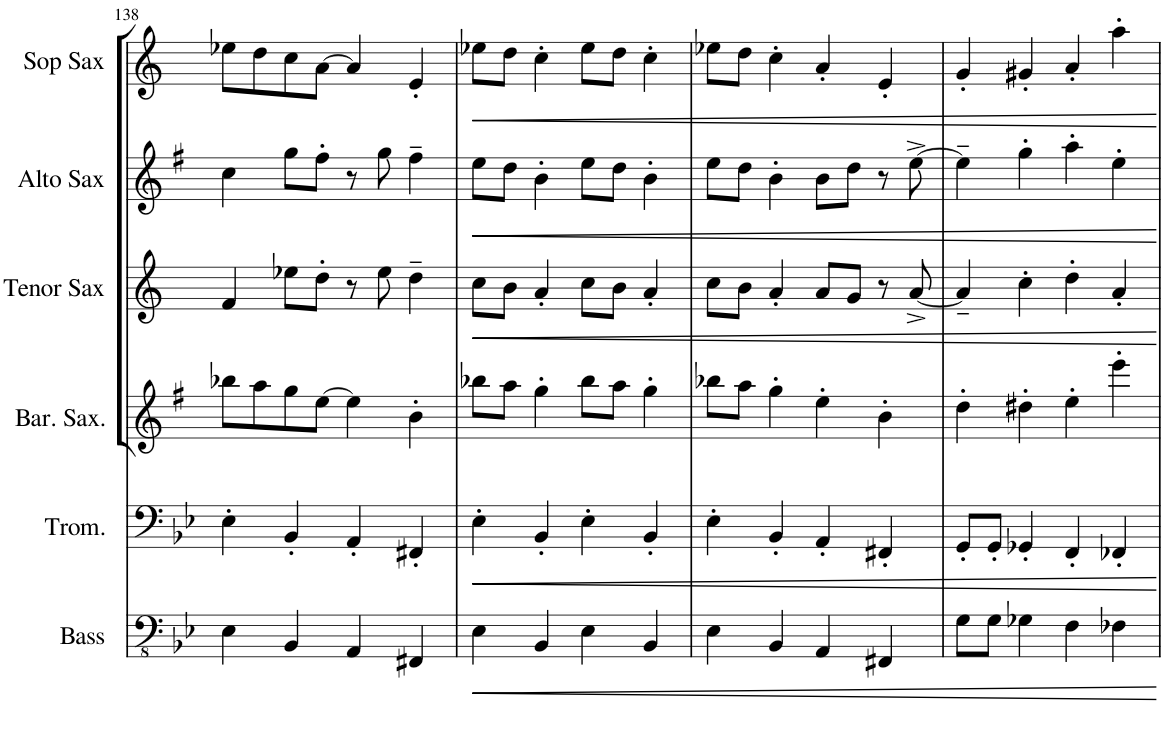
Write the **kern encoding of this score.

**kern	**kern	**kern	**kern	**kern	**kern
*part6	*part5	*part4	*part3	*part2	*part1
*staff6	*staff5	*staff4	*staff3	*staff2	*staff1
*I"Acoustic Bass	*I"Trombone	*I"Baritone Saxophone	*I"Tenor Saxophone	*I"Alto Saxophone	*I"Soprano Saxophone
*I'Bass	*I'Trom.	*I'Bar. Sax.	*I'Tenor Sax	*I'Alto Sax	*I'Sop Sax
!!LO:PB:g=z
*clefFv4	*clefF4	*clefG2	*clefG2	*clefG2	*clefG2
*	*	*Trd12c21	*Trd8c14	*Trd5c9	*Trd1c2
*k[b-e-]	*k[b-e-]	*k[f#]	*k[]	*k[f#]	*k[]
*M2/2	*M2/2	*M2/2	*M2/2	*M2/2	*M2/2
*met(c|)	*met(c|)	*met(c|)	*met(c|)	*met(c|)	*met(c|)
=138	=138	=138	=138	=138	=138
4EE-\	4E-'\	8bb-X\L	4f/	4cc\	8ee-X\L
.	.	8aa\	.	.	8dd\
4BBB-/	4BB-'/	8gg\	8ee-X\L	8gg\L	8cc\
.	.	[8ee\J	8dd'\J	8ff#'\J	[8a\J
4AAA/	4AA'/	4ee\]	8r	8r	4a/]
.	.	.	8ee-\	8gg\	.
4FFF#X/	4FF#X'/	4b'\	4dd~\	4ff#~\	4e'/
=139	=139	=139	=139	=139	=139
4EE-\	4E-'\	8bb-X\L	8cc\L	8ee\L	8ee-X\L
.	.	8aa\J	8b\J	8dd\J	8dd\J
4BBB-/	4BB-'/	4gg'\	4a'/	4b'\	4cc'\
4EE-\	4E-'\	8bb-\L	8cc\L	8ee\L	8ee-\L
.	.	8aa\J	8b\J	8dd\J	8dd\J
4BBB-/	4BB-'/	4gg'\	4a'/	4b'\	4cc'\
=140	=140	=140	=140	=140	=140
4EE-\	4E-'\	8bb-X\L	8cc\L	8ee\L	8ee-X\L
.	.	8aa\J	8b\J	8dd\J	8dd\J
4BBB-/	4BB-'/	4gg'\	4a'/	4b'\	4cc'\
4AAA/	4AA'/	4ee'\	8a/L	8b\L	4a'/
.	.	.	8g/J	8dd\J	.
4FFF#X/	4FF#X'/	4b'\	8r	8r	4e'/
.	.	.	[8a^/	[8ee^\	.
=141	=141	=141	=141	=141	=141
8GG\L	8GG'/L	4dd'\	4a~/]	4ee~\]	4g'/
8GG\J	8GG'/J	.	.	.	.
4GG-X\	4GG-X'/	4dd#X'\	4cc'\	4gg'\	4g#X'/
4FF\	4FF'/	4ee'\	4dd'\	4aa'\	4a'/
4FF-X\	4FF-X'/	4eee'\	4a'/	4ee'\	4aa'\
=	=	=	=	=	=
*-	*-	*-	*-	*-	*-
